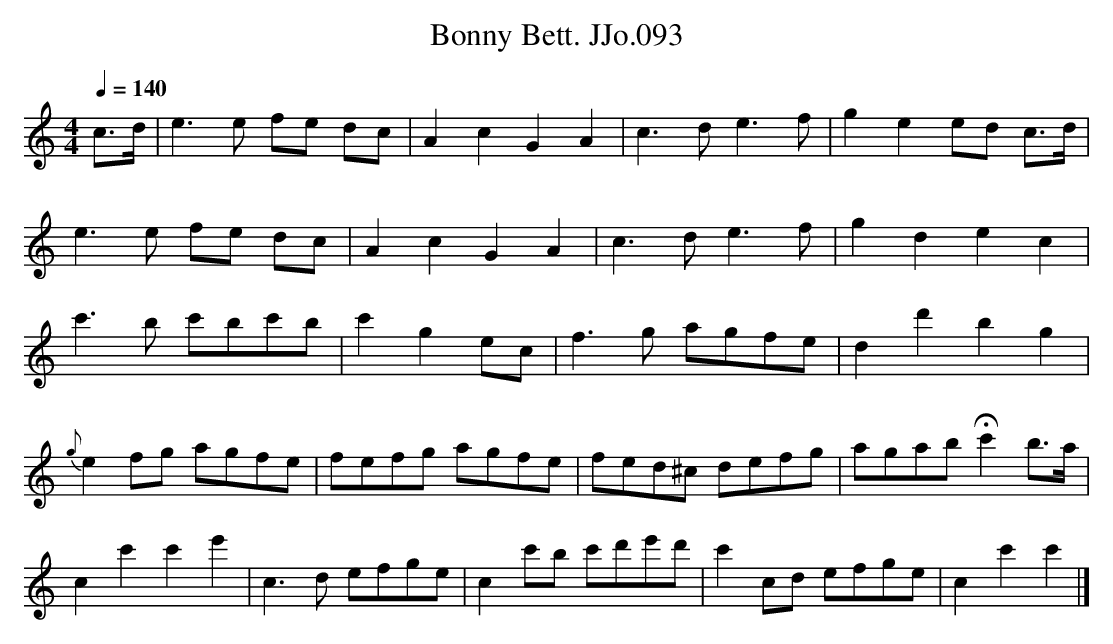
X:1
T:Bonny Bett. JJo.093
L:1/8
M:4/4
Q:1/4=140
K:C
c>d|e3e fe dc|A2c2G2A2|c3d e3f|g2e2ed c>d|!
e3e fe dc|A2c2G2A2|c3d e3f|g2d2e2c2|!
c'3b c'bc'b|c'2g2ec|f3g agfe|d2d'2b2g2|!
{g}e2fg agfe|fefg agfe|fed^c defg|agab Hc'2 b>a|!
c2c'2c'2e'2|c3d efge|c2 c'b c'd'e'd'|c'2cd efge|c2c'2c'2|]
